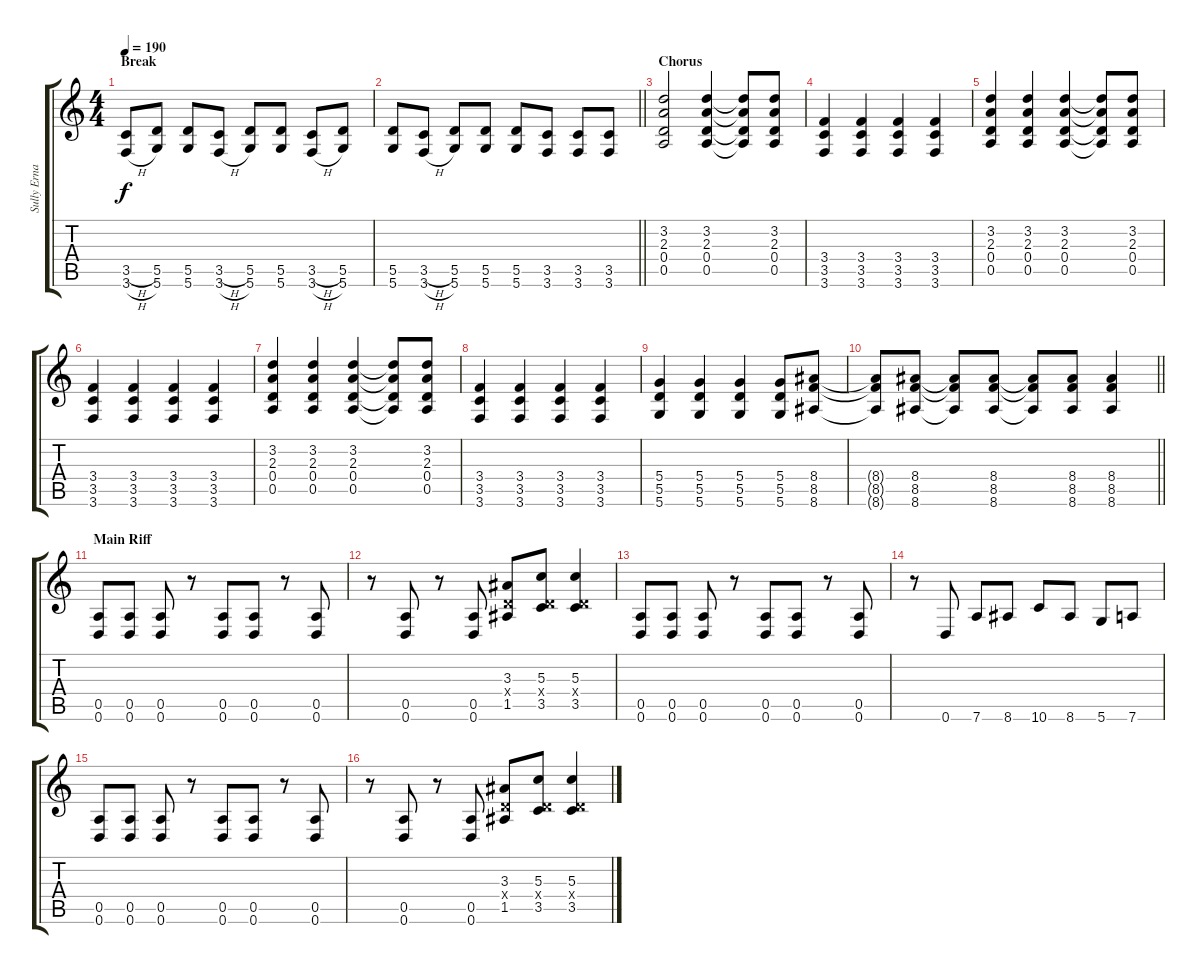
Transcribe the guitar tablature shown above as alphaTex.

\track ("Sully Erna" "Sully Erna") {instrument distortionguitar}
\staff {score tabs}
\tuning (E4 B3 G3 D3 A2 D2) {hide}
\ts (4 4)
\section ("" "Break")
\tempo 190
\clef g2
\ks c
(3.5{h} 3.6{h}).8{dy f} (5.5 5.6).8 (5.5 5.6).8 (3.5{h} 3.6{h}).8 (5.5 5.6).8 (5.5 5.6).8 (3.5{h} 3.6{h}).8 (5.5 5.6).8 |
\barLineRight lightlight
(5.5 5.6).8 (3.5{h} 3.6{h}).8 (5.5 5.6).8 (5.5 5.6).8 (5.5 5.6).8 (3.5 3.6).8 (3.5 3.6).8 (3.5 3.6).8 |
\section ("" "Chorus")
(3.2 2.3 0.4 0.5).2 (3.2 2.3 0.4 0.5).4 (3.2{t} 2.3{t} 0.4{t} 0.5{t}).8 (3.2 2.3 0.4 0.5).8 |
(3.4 3.5 3.6).4 (3.4 3.5 3.6).4 (3.4 3.5 3.6).4 (3.4 3.5 3.6).4 |
(3.2 2.3 0.4 0.5).4 (3.2 2.3 0.4 0.5).4 (3.2 2.3 0.4 0.5).4 (3.2{t} 2.3{t} 0.4{t} 0.5{t}).8 (3.2 2.3 0.4 0.5).8 |
(3.4 3.5 3.6).4 (3.4 3.5 3.6).4 (3.4 3.5 3.6).4 (3.4 3.5 3.6).4 |
(3.2 2.3 0.4 0.5).4 (3.2 2.3 0.4 0.5).4 (3.2 2.3 0.4 0.5).4 (3.2{t} 2.3{t} 0.4{t} 0.5{t}).8 (3.2 2.3 0.4 0.5).8 |
(3.4 3.5 3.6).4 (3.4 3.5 3.6).4 (3.4 3.5 3.6).4 (3.4 3.5 3.6).4 |
(5.4 5.5 5.6).4 (5.4 5.5 5.6).4 (5.4 5.5 5.6).4 (5.4 5.5 5.6).8 (8.4 8.5 8.6).8 |
\barLineRight lightlight
(8.4{t} 8.5{t} 8.6{t}).8 (8.4 8.5 8.6).8 (8.4{t} 8.5{t} 8.6{t}).8 (8.4 8.5 8.6).8 (8.4{t} 8.5{t} 8.6{t}).8 (8.4 8.5 8.6).8 (8.4 8.5 8.6).4 |
\section ("" "Main Riff")
(0.5 0.6).8 (0.5 0.6).8 (0.5 0.6).8 r.8 (0.5 0.6).8 (0.5 0.6).8 r.8 (0.5 0.6).8 |
r.8 (0.5 0.6).8 r.8 (0.5 0.6).8 (3.3 0.4{x} 1.5).8 (5.3 0.4{x} 3.5).8 (5.3 0.4{x} 3.5).4 |
(0.5 0.6).8 (0.5 0.6).8 (0.5 0.6).8 r.8 (0.5 0.6).8 (0.5 0.6).8 r.8 (0.5 0.6).8 |
r.8 0.6.8 7.6.8 8.6.8 10.6.8 8.6.8 5.6.8 7.6.8 |
(0.5 0.6).8 (0.5 0.6).8 (0.5 0.6).8 r.8 (0.5 0.6).8 (0.5 0.6).8 r.8 (0.5 0.6).8 |
r.8 (0.5 0.6).8 r.8 (0.5 0.6).8 (3.3 0.4{x} 1.5).8 (5.3 0.4{x} 3.5).8 (5.3 0.4{x} 3.5).4
